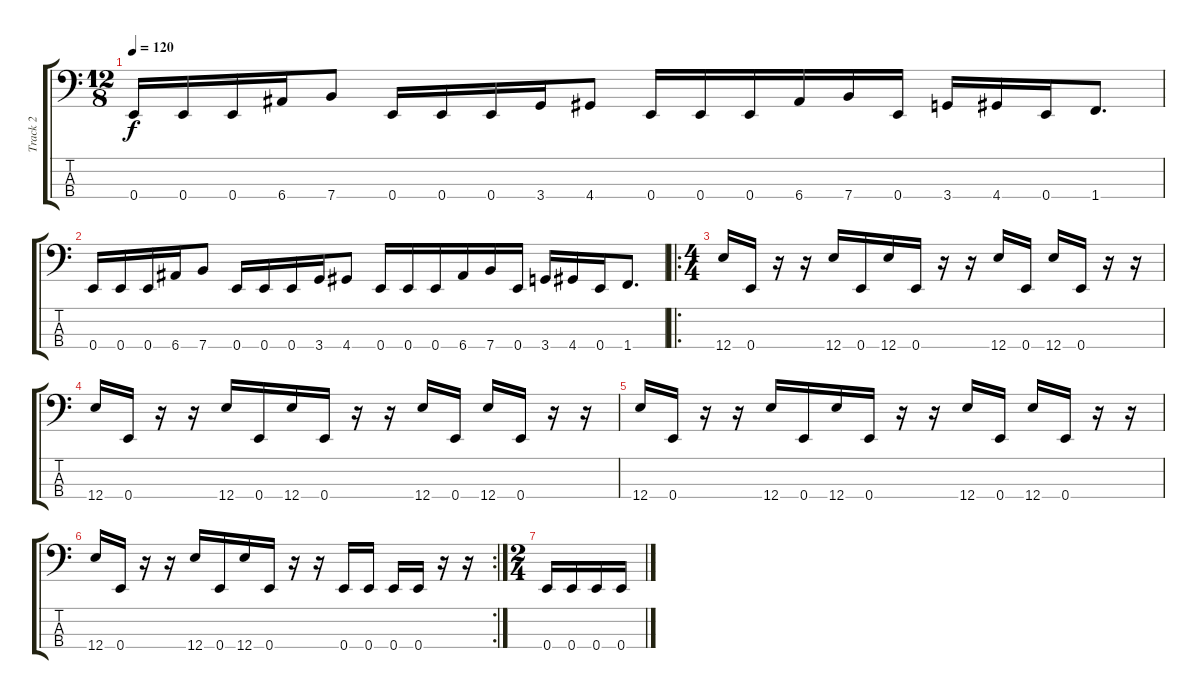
\track ("Track 2" "Track 2") {instrument electricbassfinger}
\staff {score tabs}
\tuning (G2 D2 A1 E1) {hide}
\ts (12 8)
\tempo 120
\clef f4
\ks c
0.4.16{dy f} 0.4.16 0.4.16 6.4.16 7.4.8 0.4.16 0.4.16 0.4.16 3.4.16 4.4.8 0.4.16 0.4.16 0.4.16 6.4.16 7.4.16 0.4.16 3.4.16 4.4.16 0.4.16 1.4.8{d} |
0.4.16 0.4.16 0.4.16 6.4.16 7.4.8 0.4.16 0.4.16 0.4.16 3.4.16 4.4.8 0.4.16 0.4.16 0.4.16 6.4.16 7.4.16 0.4.16 3.4.16 4.4.16 0.4.16 1.4.8{d} |
\ro
\ts (4 4)
12.4.16 0.4.16 r.16 r.16 12.4.16 0.4.16 12.4.16 0.4.16 r.16 r.16 12.4.16 0.4.16 12.4.16 0.4.16 r.16 r.16 |
12.4.16 0.4.16 r.16 r.16 12.4.16 0.4.16 12.4.16 0.4.16 r.16 r.16 12.4.16 0.4.16 12.4.16 0.4.16 r.16 r.16 |
12.4.16 0.4.16 r.16 r.16 12.4.16 0.4.16 12.4.16 0.4.16 r.16 r.16 12.4.16 0.4.16 12.4.16 0.4.16 r.16 r.16 |
\rc 2
12.4.16 0.4.16 r.16 r.16 12.4.16 0.4.16 12.4.16 0.4.16 r.16 r.16 0.4.16 0.4.16 0.4.16 0.4.16 r.16 r.16 |
\ts (2 4)
0.4.16 0.4.16 0.4.16 0.4.16
